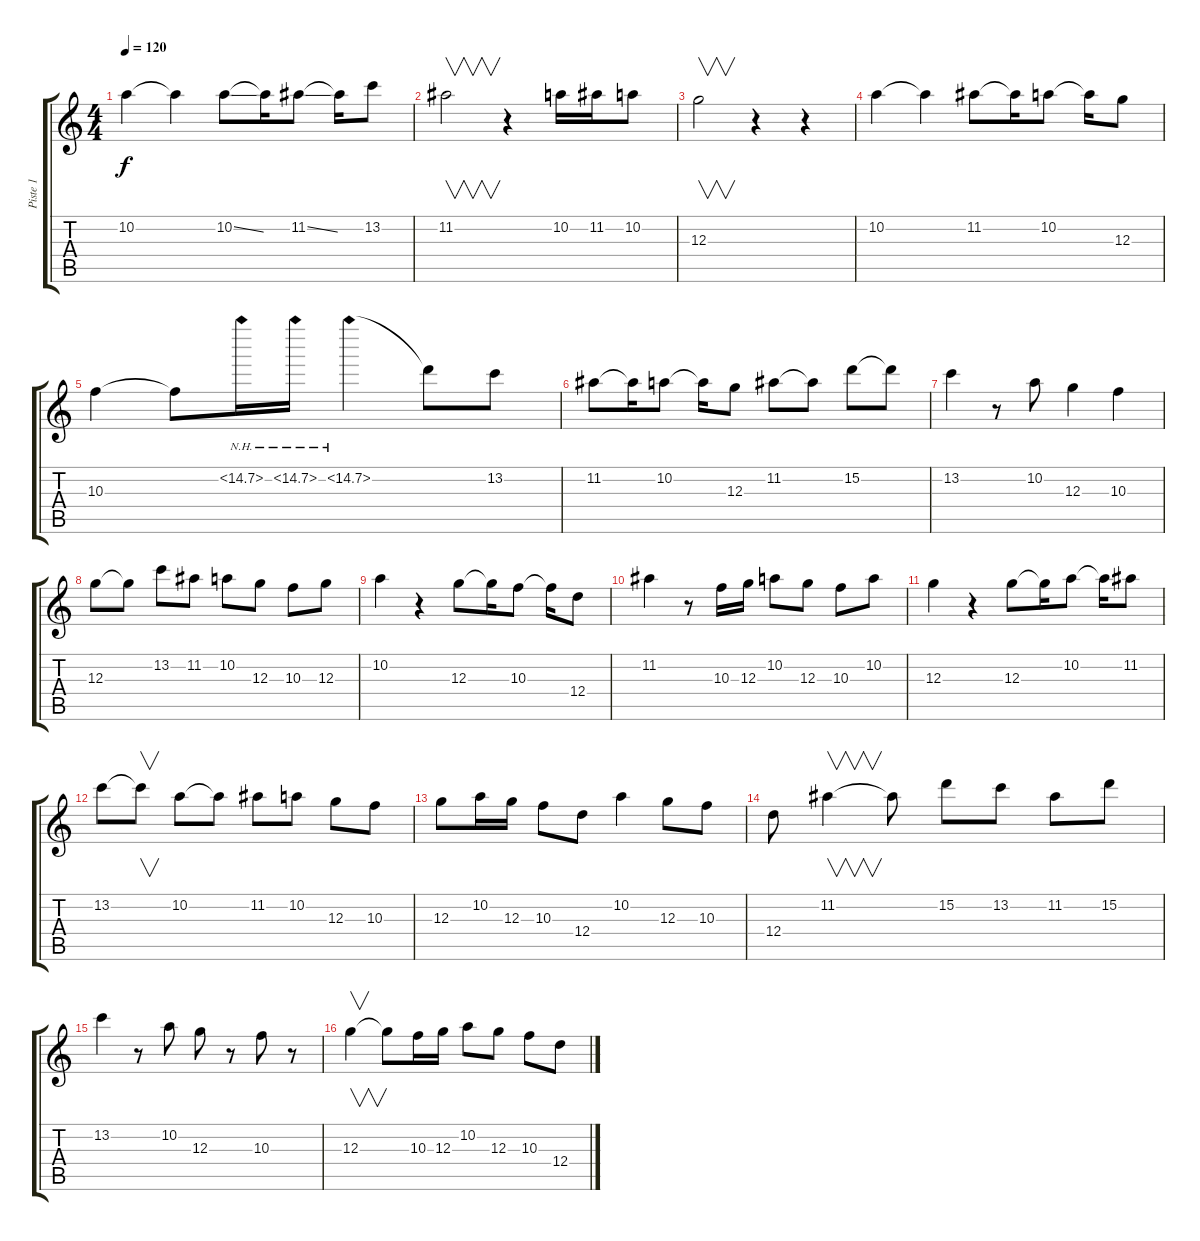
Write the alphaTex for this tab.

\track ("Piste 1" "Piste 1") {instrument electricguitarclean}
\staff {score tabs}
\tuning (E4 B3 G3 D3 A2 E2) {hide}
\ts (4 4)
\tempo 120
\clef g2
\ks c
10.2.4{dy f instrument electricguitarclean} 10.2{t}.4 10.2{ss}.8 10.2{t}.16 11.2{ss}.8 11.2{t}.16 13.2.8 |
11.2.2{v} r.4 10.2.16 11.2.16 10.2.8 |
12.3.2{v} r.4 r.4 |
10.2.4 10.2{t}.4 11.2.8 11.2{t}.16 10.2.8 10.2{t}.16 12.3.8 |
10.3.4 10.3{t}.8 15.2{nh}.16 15.2{nh}.16 15.2{nh}.4 15.2{t}.8 13.2.8 |
11.2.8 11.2{t}.16 10.2.8 10.2{t}.16 12.3.8 11.2.8 11.2{t}.8 15.2.8 15.2{t}.8 |
13.2.4 r.8 10.2.8 12.3.4 10.3.4 |
12.3.8 12.3{t}.8 13.2.8 11.2.8 10.2.8 12.3.8 10.3.8 12.3.8 |
10.2.4 r.4 12.3.8 12.3{t}.16 10.3.8 10.3{t}.16 12.4.8 |
11.2.4 r.8 10.3.16 12.3.16 10.2.8 12.3.8 10.3.8 10.2.8 |
12.3.4 r.4 12.3.8 12.3{t}.16 10.2.8 10.2{t}.16 11.2.8 |
13.2.8 13.2{t}.8{v} 10.2.8 10.2{t}.8 11.2.8 10.2.8 12.3.8 10.3.8 |
12.3.8 10.2.16 12.3.16 10.3.8 12.4.8 10.2.4 12.3.8 10.3.8 |
12.4.8 11.2.4{v} 11.2{t}.8 15.2.8 13.2.8 11.2.8 15.2.8 |
13.2.4 r.8 10.2.8 12.3.8 r.8 10.3.8 r.8 |
12.3.4{v} 12.3{t}.8 10.3.16 12.3.16 10.2.8 12.3.8 10.3.8 12.4.8
